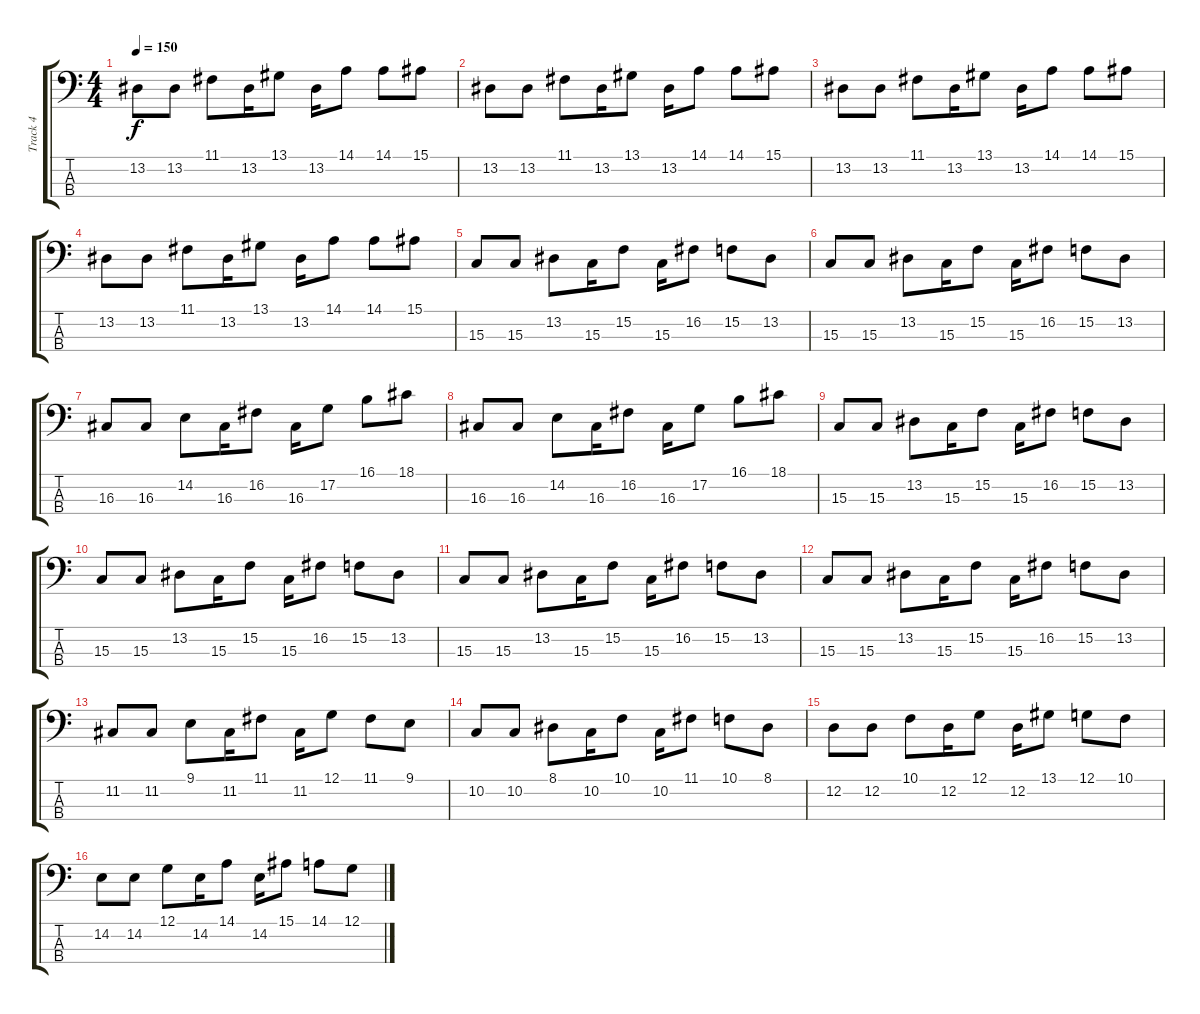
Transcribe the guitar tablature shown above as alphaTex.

\track ("Track 4" "Track 4") {instrument lead8bassandlead}
\staff {score tabs}
\tuning (G2 D2 A1 E1) {hide}
\ts (4 4)
\tempo 150
\clef f4
\ks c
13.2.8{dy f} 13.2.8 11.1.8 13.2.16 13.1.8 13.2.16 14.1.8 14.1.8 15.1.8 |
13.2.8 13.2.8 11.1.8 13.2.16 13.1.8 13.2.16 14.1.8 14.1.8 15.1.8 |
13.2.8 13.2.8 11.1.8 13.2.16 13.1.8 13.2.16 14.1.8 14.1.8 15.1.8 |
13.2.8 13.2.8 11.1.8 13.2.16 13.1.8 13.2.16 14.1.8 14.1.8 15.1.8 |
15.3.8 15.3.8 13.2.8 15.3.16 15.2.8 15.3.16 16.2.8 15.2.8 13.2.8 |
15.3.8 15.3.8 13.2.8 15.3.16 15.2.8 15.3.16 16.2.8 15.2.8 13.2.8 |
16.3.8 16.3.8 14.2.8 16.3.16 16.2.8 16.3.16 17.2.8 16.1.8 18.1.8 |
16.3.8 16.3.8 14.2.8 16.3.16 16.2.8 16.3.16 17.2.8 16.1.8 18.1.8 |
15.3.8 15.3.8 13.2.8 15.3.16 15.2.8 15.3.16 16.2.8 15.2.8 13.2.8 |
15.3.8 15.3.8 13.2.8 15.3.16 15.2.8 15.3.16 16.2.8 15.2.8 13.2.8 |
15.3.8 15.3.8 13.2.8 15.3.16 15.2.8 15.3.16 16.2.8 15.2.8 13.2.8 |
15.3.8 15.3.8 13.2.8 15.3.16 15.2.8 15.3.16 16.2.8 15.2.8 13.2.8 |
11.2.8 11.2.8 9.1.8 11.2.16 11.1.8 11.2.16 12.1.8 11.1.8 9.1.8 |
10.2.8 10.2.8 8.1.8 10.2.16 10.1.8 10.2.16 11.1.8 10.1.8 8.1.8 |
12.2.8 12.2.8 10.1.8 12.2.16 12.1.8 12.2.16 13.1.8 12.1.8 10.1.8 |
14.2.8 14.2.8 12.1.8 14.2.16 14.1.8 14.2.16 15.1.8 14.1.8 12.1.8
